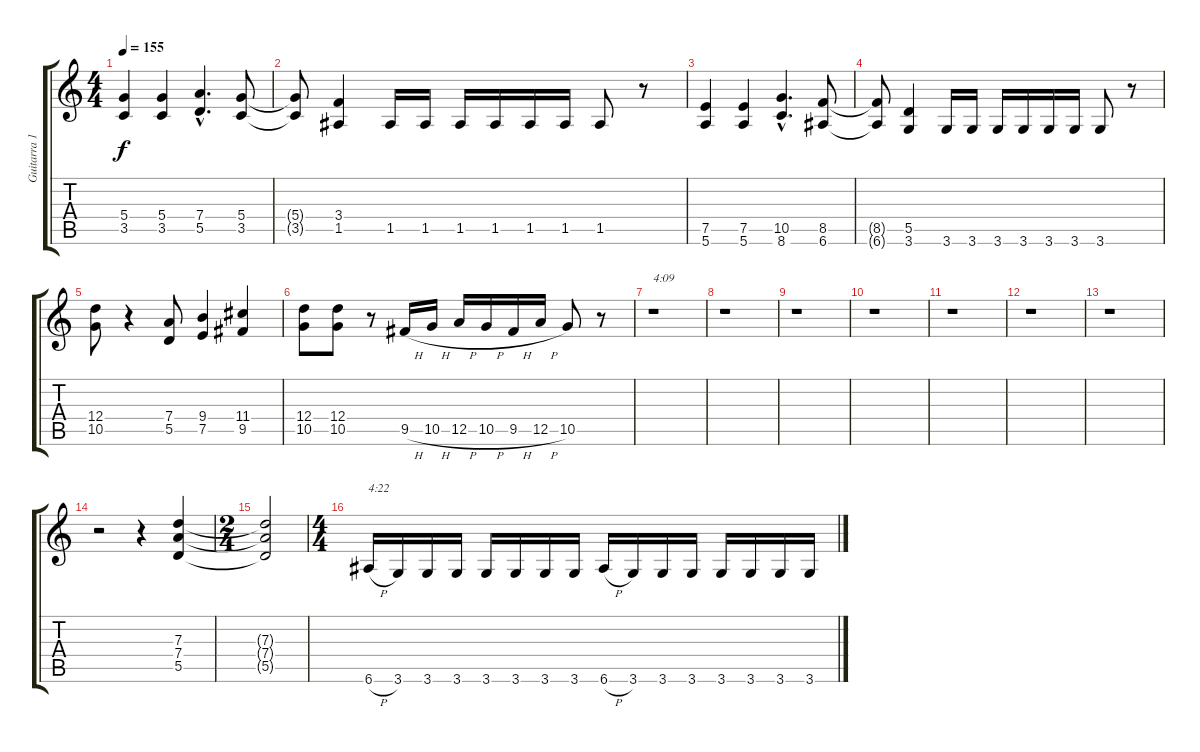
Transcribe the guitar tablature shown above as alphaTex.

\track ("Guitarra 1" "Guitarra 1") {instrument distortionguitar}
\staff {score tabs}
\tuning (E4 B3 G3 D3 A2 E2) {hide}
\ts (4 4)
\tempo 155
\clef g2
\ks c
(5.4 3.5).4{dy f} (5.4 3.5).4 (7.4{hac} 5.5{hac}).4{d} (5.4 3.5).8 |
(5.4{t} 3.5{t}).8 (3.4 1.5).4 1.5.16 1.5.16 1.5.16 1.5.16 1.5.16 1.5.16 1.5.8 r.8 |
(7.5 5.6).4 (7.5 5.6).4 (10.5{hac} 8.6{hac}).4{d} (8.5 6.6).8 |
(8.5{t} 6.6{t}).8 (5.5 3.6).4 3.6.16 3.6.16 3.6.16 3.6.16 3.6.16 3.6.16 3.6.8 r.8 |
(12.4 10.5).8 r.4 (7.4 5.5).8 (9.4 7.5).4 (11.4 9.5).4 |
(12.4 10.5).8 (12.4 10.5).8 r.8 9.5{h}.16 10.5{h}.16 12.5{h}.16 10.5{h}.16 9.5{h}.16 12.5{h}.16 10.5.8 r.8 |
r.1{txt "4:09"} |
r.1 |
r.1 |
r.1 |
r.1 |
r.1 |
r.1 |
r.2 r.4 (7.3 7.4 5.5).4 |
\ts (2 4)
(7.3{t} 7.4{t} 5.5{t}).2 |
\ts (4 4)
6.6{h}.16{txt "4:22"} 3.6.16 3.6.16 3.6.16 3.6.16 3.6.16 3.6.16 3.6.16 6.6{h}.16 3.6.16 3.6.16 3.6.16 3.6.16 3.6.16 3.6.16 3.6.16
